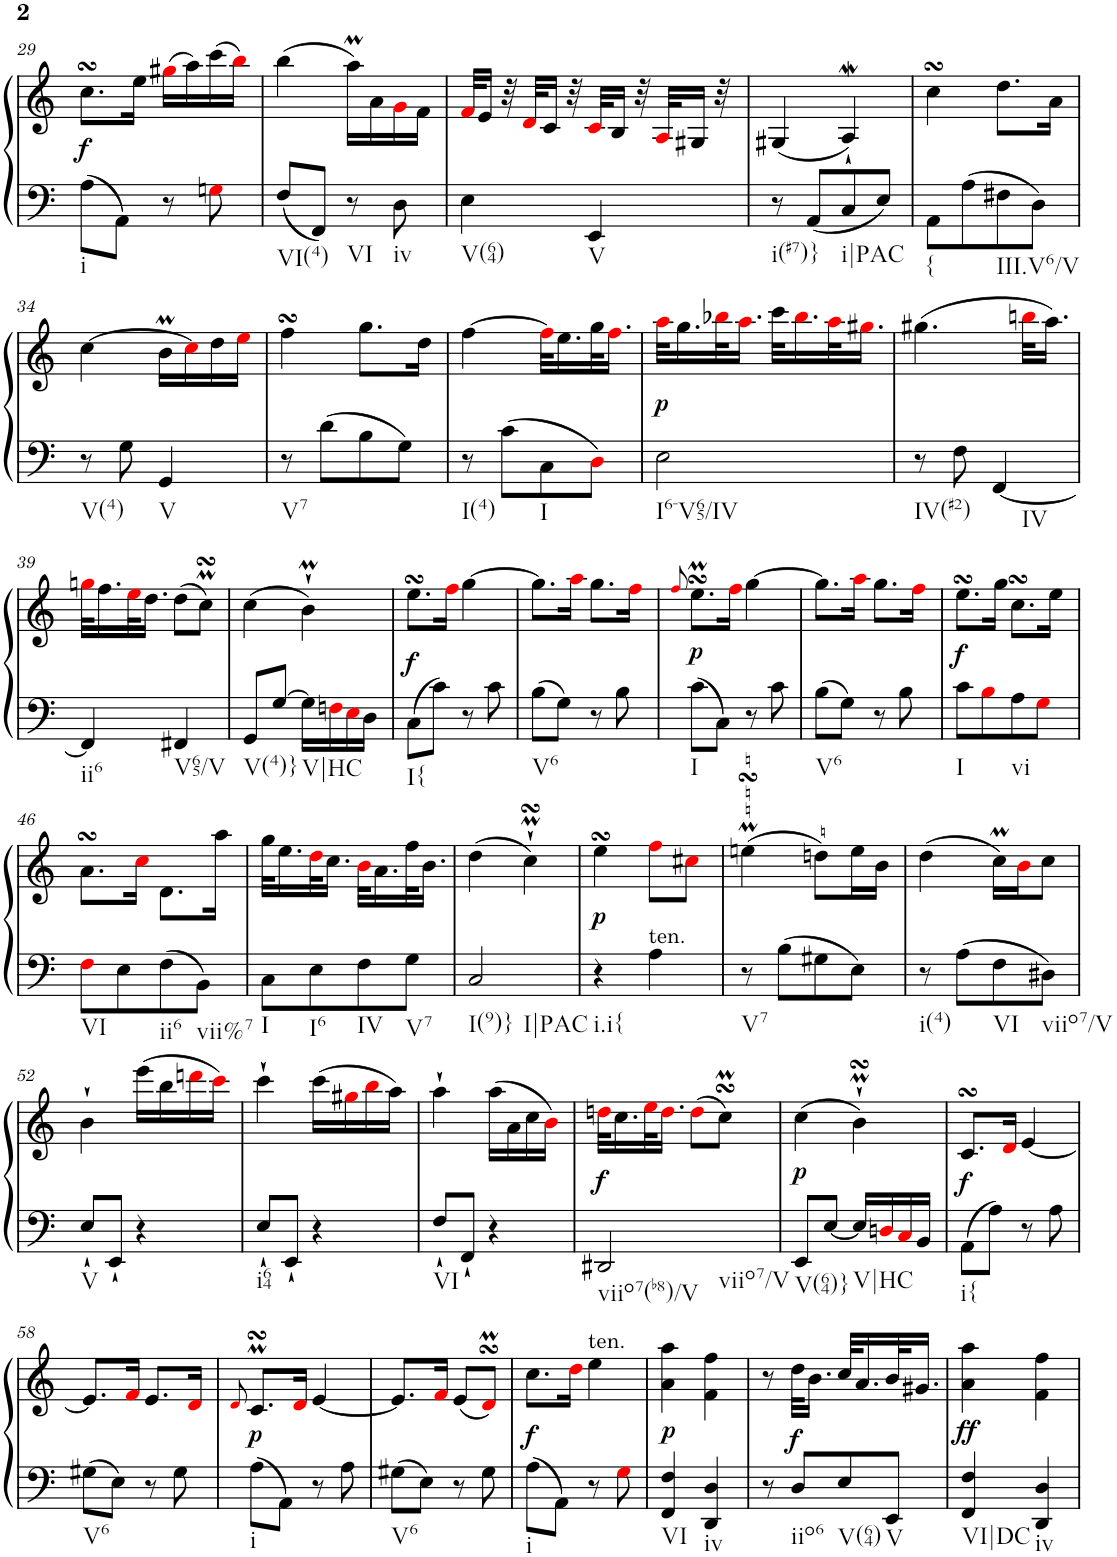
**kern	**kern	**dynam
*part1	*part1	*part1
*staff2	*staff1	*staff1/2
*I"Harpsichord	*	*
*I'Hch.	*	*
!!LO:PB:g=z
*clefF4	*clefG2	*
*k[]	*k[]	*
*M2/4	*M2/4	*
=29	=29	=29
!LO:TX:b:t=i	!	!
!	!	!LO:DY:b
8A\L	8.ccsSSs\L	f
8AA\J	.	.
.	16ee\Jk	.
8r	(>16gg#Xi\LL	.
.	16aa\)	.
8Gni\	(>16ccc\	.
.	16bbi\JJ)	.
=30	=30	=30
!LO:TX:b:t=VI(4)	!	!
8F/L	(>4bb\	.
8FF/J	.	.
!LO:TX:b:t=VI	!	!
8r	16aaM\LL)	.
.	16a\	.
!LO:TX:b:t=iv	!	!
8D\	16gi\	.
.	16f\JJ	.
=31	=31	=31
!LO:TX:b:t=V(64)	!	!
4E\	32fi/KLL	.
.	16e/JJ	.
.	32r	.
.	32di/KLL	.
.	16c/JJ	.
.	32r	.
!LO:TX:b:t=V	!	!
4EE/	32ci/KLL	.
.	16B/JJ	.
.	32r	.
.	32Ai/KLL	.
.	16G#X/JJ	.
.	32r	.
=32	=32	=32
!LO:TX:b:t=i(#7)}	!	!
8r	(<4G#X/	.
8AA/L	.	.
!LO:TX:b:t=i|PAC	!	!
8C/	4AW`/)	.
8E/J	.	.
=33	=33	=33
!LO:TX:b:t={	!	!
8AA\L	4ccsSSs\	.
8A\	.	.
!LO:TX:b:t=III.V6/V	!	!
8F#X\	8.dd\L	.
8D\J	.	.
.	16a\Jk	.
!!LO:LB:g=z
=34	=34	=34
!LO:TX:b:t=V(4)	!	!
8r	[4cc\	.
8G\	.	.
!LO:TX:b:t=V	!	!
4GG/	16bm\LL	.
.	16cci\]	.
.	16dd\	.
.	16eei\JJ	.
=35	=35	=35
!LO:TX:b:t=V7	!	!
8r	4ffsSSs\	.
8d\L	.	.
8B\	8.gg\L	.
8G\J	.	.
.	16dd\Jk	.
=36	=36	=36
!LO:TX:b:t=I(4)	!	!
8r	[4ff\	.
8c\L	.	.
!LO:TX:b:t=I	!	!
8C\	32ffi\KLL]	.
.	16.ee\	.
8Di\J	32gg\K	.
.	16.ffi\JJ	.
=37	=37	=37
!LO:TX:b:t=I6-V65/IV	!	!
!	!	!LO:DY:b
2E\	32aai\KLL	p
.	16.gg\	.
.	32bb-Xi\K	.
.	16.aai\JJ	.
.	32ccc\KLL	.
.	16.bb-i\	.
.	32aai\K	.
.	16.gg#Xi\JJ	.
=38	=38	=38
!LO:TX:b:t=IV(#2)	!	!
8r	(>4.gg#X\	.
8F\	.	.
!LO:TX:b:t=IV	!	!
[4FF/	.	.
.	32bbni\KLL	.
.	16.aa\JJ)	.
!!LO:LB:g=z
=39	=39	=39
!LO:TX:b:t=ii6	!	!
4FF/]	32ggni\KLL	.
.	16.ff\	.
.	32eei\K	.
.	16.dd\JJ	.
!LO:TX:b:t=V65/V	!	!
4FF#X/	(>8dd\L	.
.	8ccMsSSs\J)	.
=40	=40	=40
!LO:TX:b:t=V(4)}	!	!
8GG/L	(>4cc\	.
[8G/J	.	.
!LO:TX:b:t=V|HC	!	!
16G\LL]	4bm`\)	.
16Fni\	.	.
16Ei\	.	.
16D\JJ	.	.
=41	=41	=41
!LO:TX:b:t=I{	!	!
!	!	!LO:DY:b
8C\L	8.eesSsS\L	f
8c\J	.	.
.	16ffi\Jk	.
8r	[4gg\	.
8c\	.	.
=42	=42	=42
!LO:TX:b:t=V6	!	!
8B\L	8.gg\L]	.
8G\J	.	.
.	16aai\Jk	.
8r	8.gg\L	.
8B\	.	.
.	16ffi\Jk	.
=43	=43	=43
.	8qffi/	.
!LO:TX:b:t=I	!	!
!	!	!LO:DY:b
8c\L	8.eesSsSm\L	p
8C\J	.	.
.	16ffi\Jk	.
8r	[4gg\	.
8c\	.	.
=44	=44	=44
!LO:TX:b:t=V6	!	!
8B\L	8.gg\L]	.
8G\J	.	.
.	16aai\Jk	.
8r	8.gg\L	.
8B\	.	.
.	16ffi\Jk	.
=45	=45	=45
!LO:TX:b:t=I	!	!
!	!	!LO:DY:b
8c\L	8.eesSsS\L	f
8Bi\	.	.
.	16gg\Jk	.
!LO:TX:b:t=vi	!	!
8A\	8.ccsSSs\L	.
8Gi\J	.	.
.	16ee\Jk	.
!!LO:LB:g=z
=46	=46	=46
!LO:TX:b:t=VI	!	!
8Fi\L	8.asSSS\L	.
8E\	.	.
.	16cci\Jk	.
!LO:TX:b:t=ii6	!	!
8F\	8.d\L	.
!LO:TX:b:t=vii%7	!	!
8BB\J	.	.
.	16aa\Jk	.
=47	=47	=47
!LO:TX:b:t=I	!	!
8C\L	32gg\KLL	.
.	16.ee\	.
!LO:TX:b:t=I6	!	!
8E\	32ddi\K	.
.	16.cc\JJ	.
!LO:TX:b:t=IV	!	!
8F\	32bi\KLL	.
.	16.a\	.
!LO:TX:b:t=V7	!	!
8G\J	32ff\K	.
.	16.b\JJ	.
=48	=48	=48
!LO:TX:b:t=I(9)}	!	!
!LO:TX:b:t=I|PAC	!	!
2C/	(>4dd\	.
.	4ccMsSSs`\)	.
=49	=49	=49
!LO:TX:b:t=i.i{	!	!
!	!	!LO:DY:b
4r	4eesSsS\	p
!LO:TX:a:t=ten.	!	!
4A\	8ffi\L	.
.	8cc#Xi\J	.
=50	=50	=50
!LO:TX:b:t=V7	!	!
8r	(4eenmsSsS\	.
8B\L	.	.
8G#X\	8ddn\L)	.
8E\J	16ee\L	.
.	16b\JJ	.
=51	=51	=51
!LO:TX:b:t=i(4)	!	!
8r	(>4dd\	.
8A\L	.	.
!LO:TX:b:t=VI	!	!
8F\	16ccM\LL)	.
.	16bi\J	.
!LO:TX:b:t=viio7/V	!	!
8D#X\J	8cc\J	.
!!LO:LB:g=z
=52	=52	=52
!LO:TX:b:t=V	!	!
8E`/L	4b`\	.
8EE`/J	.	.
4r	(>16eee\LL	.
.	16bb\	.
.	16dddni\	.
.	16ccci\JJ)	.
=53	=53	=53
!LO:TX:b:t=i64	!	!
8E`/L	4ccc`\	.
8EE`/J	.	.
4r	(>16ccc\LL	.
.	16gg#Xi\	.
.	16bbi\	.
.	16aa\JJ)	.
=54	=54	=54
!LO:TX:b:t=VI	!	!
8F`/L	4aa`\	.
8FF`/J	.	.
4r	(>16aa\LL	.
.	16a\	.
.	16cc\	.
.	16bi\JJ)	.
=55	=55	=55
!LO:TX:b:t=viio7(b8)/V	!	!
!LO:TX:b:t=viio7/V	!	!
!	!	!LO:DY:a=2
2DD#X/	32ddni\KLL	f
.	16.cc\	.
.	32eei\K	.
.	16.ddi\JJ	.
.	(>8ddi\L	.
.	8ccsSSsM\J)	.
=56	=56	=56
!LO:TX:b:t=V(64)}	!	!
!	!	!LO:DY:b
8EE/L	(>4cc\	p
[8E/J	.	.
!LO:TX:b:t=V|HC	!	!
16E/LL]	4bmsSsS`\)	.
16Dni/	.	.
16Ci/	.	.
16BB/JJ	.	.
=57	=57	=57
!LO:TX:b:t=i{	!	!
!	!	!LO:DY:b
8AA\L	8.csSSs/L	f
8A\J	.	.
.	16di/Jk	.
8r	[4e/	.
8A\	.	.
!!LO:LB:g=z
=58	=58	=58
!LO:TX:b:t=V6	!	!
8G#X\L	8.e/L]	.
8E\J	.	.
.	16fi/Jk	.
8r	8.e/L	.
8G#\	.	.
.	16di/Jk	.
=59	=59	=59
.	8qdi/	.
!LO:TX:b:t=i	!	!
!	!	!LO:DY:b
8A\L	8.cMsSSs/L	p
8AA\J	.	.
.	16di/Jk	.
8r	[4e/	.
8A\	.	.
=60	=60	=60
!LO:TX:b:t=V6	!	!
8G#X\L	8.e/L]	.
8E\J	.	.
.	16fi/Jk	.
8r	(<8e/L	.
8G#\	8dsSSSMi/J)	.
=61	=61	=61
!LO:TX:b:t=i	!	!
!	!	!LO:DY:b
8A\L	8.cc\L	f
8AA\J	.	.
.	16ddi\Jk	.
!	!LO:TX:a:t=ten.	!
8r	4ee\	.
8Gi\	.	.
=62	=62	=62
!LO:TX:b:t=VI	!	!
!	!	!LO:DY:b
4FF/ 4F/	4a\ 4aa\	p
!LO:TX:b:t=iv	!	!
4DD/ 4D/	4f\ 4ff\	.
=63	=63	=63
8r	8r	.
!LO:TX:b:t=iio6	!	!
!	!	!LO:DY:b
8D/L	32dd\KLL	f
.	16.b\JJ	.
!LO:TX:b:t=V(64)	!	!
8E/	32cc/KLL	.
.	16.a/	.
!LO:TX:b:t=V	!	!
8EE/J	32b/K	.
.	16.g#X/JJ	.
=64	=64	=64
!LO:TX:b:t=VI|DC	!	!
!	!	!LO:DY:b
4FF/ 4F/	4a\ 4aa\	ff
!LO:TX:b:t=iv	!	!
4DD/ 4D/	4f\ 4ff\	.
=	=	=
*-	*-	*-
